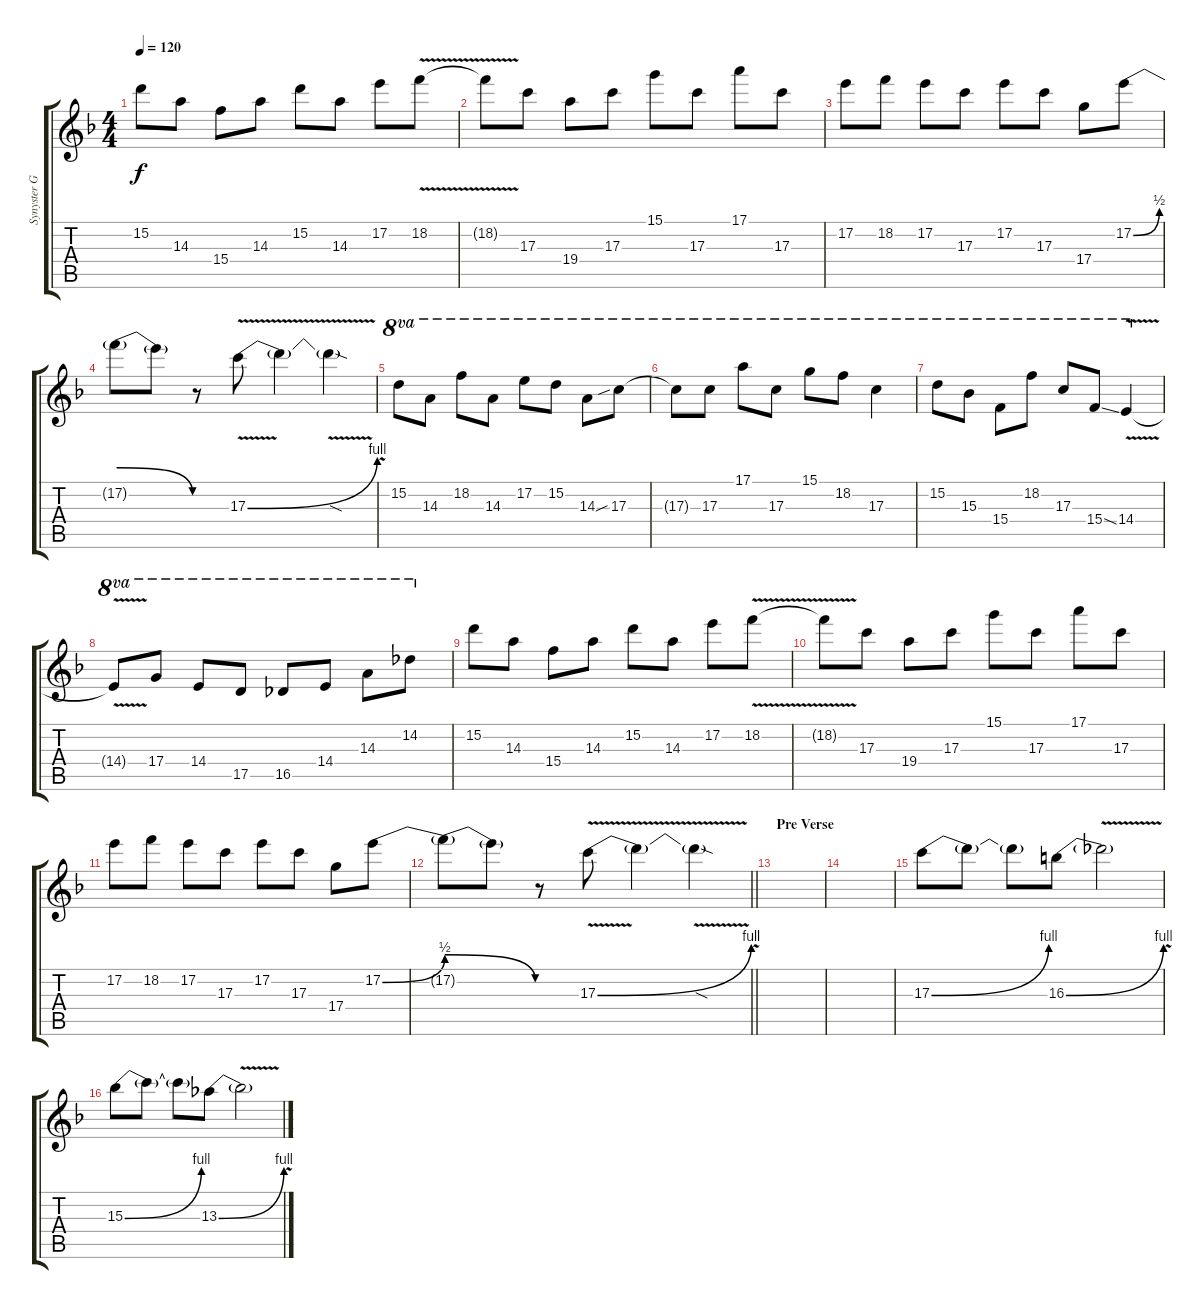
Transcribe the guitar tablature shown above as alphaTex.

\track ("Synyster Gates" "Synyster G") {instrument distortionguitar}
\staff {score tabs}
\tuning (E4 B3 G3 D3 A2 D2) {hide}
\ts (4 4)
\tempo 120
\clef g2
\ks f
15.2.8{dy f} 14.3.8 15.4.8 14.3.8 15.2.8 14.3.8 17.2.8 18.2{v}.8 |
18.2{t}.8 17.3.8 19.4.8 17.3.8 15.1.8 17.3.8 17.1.8 17.3.8 |
17.2.8 18.2.8 17.2.8 17.3.8 17.2.8 17.3.8 17.4.8 17.2{be (bend 0 0 60 2)}.8 |
17.2{be (release 0 2 60 0) t}.8 17.2{t}.8 r.8 17.3{be (bend 0 0 60 4) v}.8 17.3{t}.4 17.3{v sod t}.4 |
15.2.8{ot 8va} 14.3.8{ot 8va} 18.2.8{ot 8va} 14.3.8{ot 8va} 17.2.8{ot 8va} 15.2.8{ot 8va} 14.3.8{ot 8va} 17.3{sib}.8{ot 8va} |
17.3{t}.8{ot 8va} 17.3.8{ot 8va} 17.1.8{ot 8va} 17.3.8{ot 8va} 15.1.8{ot 8va} 18.2.8{ot 8va} 17.3.4{ot 8va} |
15.2.8{ot 8va} 15.3.8{ot 8va} 15.4.8{ot 8va} 18.2.8{ot 8va} 17.3.8{ot 8va} 15.4{ss}.8{ot 8va} 14.4{v}.4{ot 8va} |
14.4{t}.8{ot 8va} 17.4.8{ot 8va} 14.4.8{ot 8va} 17.5.8{ot 8va} 16.5.8{ot 8va} 14.4.8{ot 8va} 14.3.8{ot 8va} 14.2.8{ot 8va} |
15.2.8 14.3.8 15.4.8 14.3.8 15.2.8 14.3.8 17.2.8 18.2{v}.8 |
18.2{t}.8 17.3.8 19.4.8 17.3.8 15.1.8 17.3.8 17.1.8 17.3.8 |
17.2.8 18.2.8 17.2.8 17.3.8 17.2.8 17.3.8 17.4.8 17.2{be (bend 0 0 60 2)}.8 |
\barLineRight lightlight
17.2{be (release 0 2 60 0) t}.8 17.2{t}.8 r.8 17.3{be (bend 0 0 60 4) v}.8 17.3{t}.4 17.3{v sod t}.4 |
\section ("" "Pre Verse")
|
|
17.3{be (bend 0 0 60 4)}.8 17.3{t}.8 17.3{t}.8 16.3{be (bend 0 0 60 4)}.8 16.3{v t}.2 |
15.3{be (bend 0 0 60 4)}.8 15.3{t}.8 15.3{t}.8 13.3{be (bend 0 0 60 4)}.8 13.3{v t}.2
